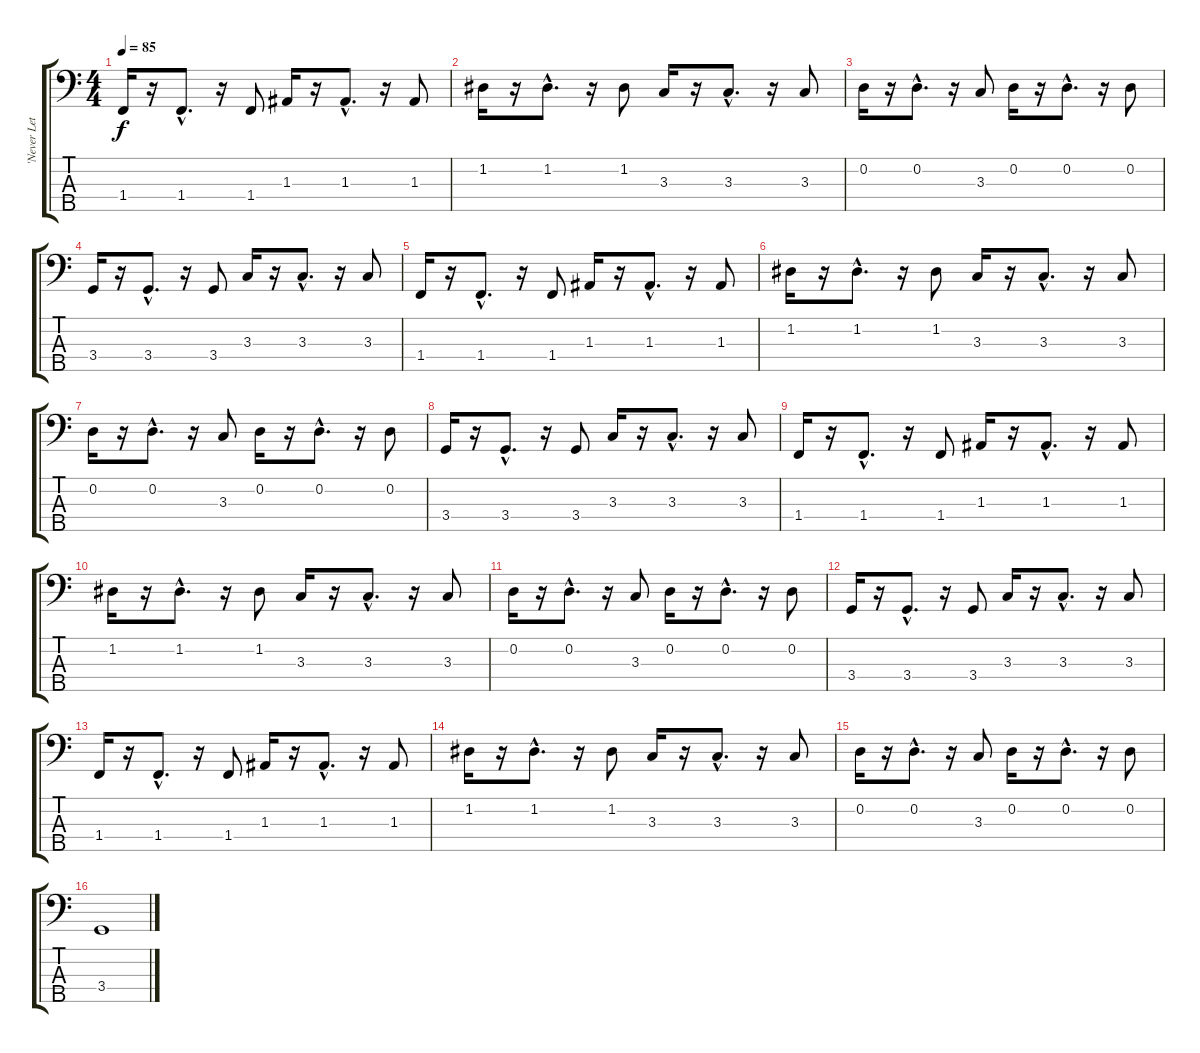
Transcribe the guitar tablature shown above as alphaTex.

\track ("'Never Let You Go'" "'Never Let") {instrument electricbassfinger}
\staff {score tabs}
\tuning (G2 D2 A1 E1 B0) {hide}
\ts (4 4)
\tempo 85
\clef f4
\ks c
1.4.16{dy f} r.16 1.4{hac}.8{d} r.16 1.4.8 1.3.16 r.16 1.3{hac}.8{d} r.16 1.3.8 |
1.2.16 r.16 1.2{hac}.8{d} r.16 1.2.8 3.3.16 r.16 3.3{hac}.8{d} r.16 3.3.8 |
0.2.16 r.16 0.2{hac}.8{d} r.16 3.3.8 0.2.16 r.16 0.2{hac}.8{d} r.16 0.2.8 |
3.4.16 r.16 3.4{hac}.8{d} r.16 3.4.8 3.3.16 r.16 3.3{hac}.8{d} r.16 3.3.8 |
1.4.16 r.16 1.4{hac}.8{d} r.16 1.4.8 1.3.16 r.16 1.3{hac}.8{d} r.16 1.3.8 |
1.2.16 r.16 1.2{hac}.8{d} r.16 1.2.8 3.3.16 r.16 3.3{hac}.8{d} r.16 3.3.8 |
0.2.16 r.16 0.2{hac}.8{d} r.16 3.3.8 0.2.16 r.16 0.2{hac}.8{d} r.16 0.2.8 |
3.4.16 r.16 3.4{hac}.8{d} r.16 3.4.8 3.3.16 r.16 3.3{hac}.8{d} r.16 3.3.8 |
1.4.16 r.16 1.4{hac}.8{d} r.16 1.4.8 1.3.16 r.16 1.3{hac}.8{d} r.16 1.3.8 |
1.2.16 r.16 1.2{hac}.8{d} r.16 1.2.8 3.3.16 r.16 3.3{hac}.8{d} r.16 3.3.8 |
0.2.16 r.16 0.2{hac}.8{d} r.16 3.3.8 0.2.16 r.16 0.2{hac}.8{d} r.16 0.2.8 |
3.4.16 r.16 3.4{hac}.8{d} r.16 3.4.8 3.3.16 r.16 3.3{hac}.8{d} r.16 3.3.8 |
1.4.16 r.16 1.4{hac}.8{d} r.16 1.4.8 1.3.16 r.16 1.3{hac}.8{d} r.16 1.3.8 |
1.2.16 r.16 1.2{hac}.8{d} r.16 1.2.8 3.3.16 r.16 3.3{hac}.8{d} r.16 3.3.8 |
0.2.16 r.16 0.2{hac}.8{d} r.16 3.3.8 0.2.16 r.16 0.2{hac}.8{d} r.16 0.2.8 |
3.4.1
